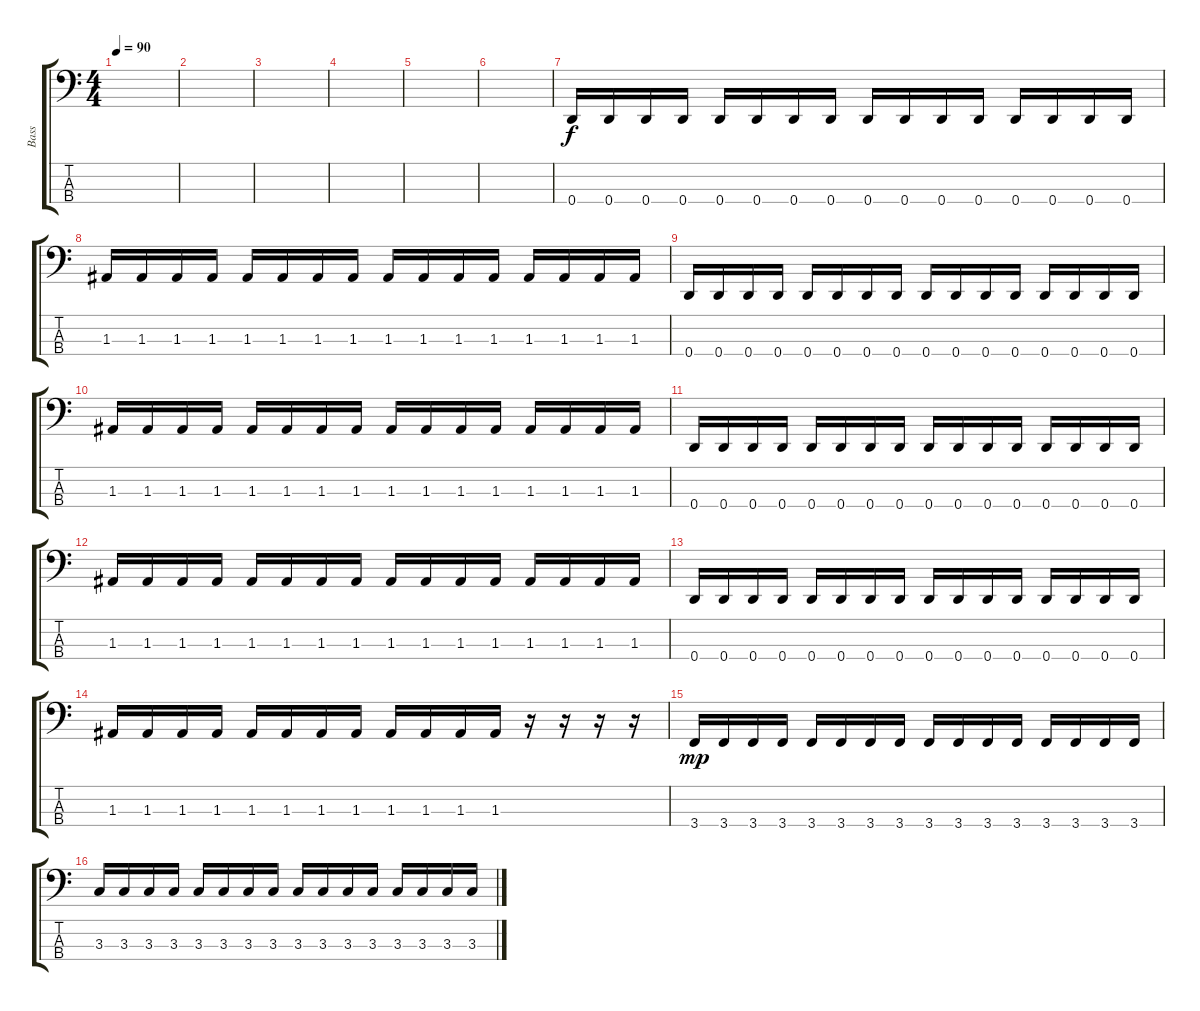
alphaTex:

\track ("Bass" "Bass") {instrument electricbassfinger}
\staff {score tabs}
\tuning (G2 D2 A1 D1) {hide}
\ts (4 4)
\tempo 90
\clef f4
\ks c
|
|
|
|
|
|
0.4.16 0.4.16 0.4.16 0.4.16 0.4.16 0.4.16 0.4.16 0.4.16 0.4.16 0.4.16 0.4.16 0.4.16 0.4.16 0.4.16 0.4.16 0.4.16 |
1.3.16 1.3.16 1.3.16 1.3.16 1.3.16 1.3.16 1.3.16 1.3.16 1.3.16 1.3.16 1.3.16 1.3.16 1.3.16 1.3.16 1.3.16 1.3.16 |
0.4.16 0.4.16 0.4.16 0.4.16 0.4.16 0.4.16 0.4.16 0.4.16 0.4.16 0.4.16 0.4.16 0.4.16 0.4.16 0.4.16 0.4.16 0.4.16 |
1.3.16 1.3.16 1.3.16 1.3.16 1.3.16 1.3.16 1.3.16 1.3.16 1.3.16 1.3.16 1.3.16 1.3.16 1.3.16 1.3.16 1.3.16 1.3.16 |
0.4.16 0.4.16 0.4.16 0.4.16 0.4.16 0.4.16 0.4.16 0.4.16 0.4.16 0.4.16 0.4.16 0.4.16 0.4.16 0.4.16 0.4.16 0.4.16 |
1.3.16 1.3.16 1.3.16 1.3.16 1.3.16 1.3.16 1.3.16 1.3.16 1.3.16 1.3.16 1.3.16 1.3.16 1.3.16 1.3.16 1.3.16 1.3.16 |
0.4.16 0.4.16 0.4.16 0.4.16 0.4.16 0.4.16 0.4.16 0.4.16 0.4.16 0.4.16 0.4.16 0.4.16 0.4.16 0.4.16 0.4.16 0.4.16 |
1.3.16 1.3.16 1.3.16 1.3.16 1.3.16 1.3.16 1.3.16 1.3.16 1.3.16 1.3.16 1.3.16 1.3.16 r.16 r.16 r.16 r.16 |
3.4.16{dy mp} 3.4.16 3.4.16 3.4.16 3.4.16 3.4.16 3.4.16 3.4.16 3.4.16 3.4.16 3.4.16 3.4.16 3.4.16 3.4.16 3.4.16 3.4.16 |
3.3.16 3.3.16 3.3.16 3.3.16 3.3.16 3.3.16 3.3.16 3.3.16 3.3.16 3.3.16 3.3.16 3.3.16 3.3.16 3.3.16 3.3.16 3.3.16
